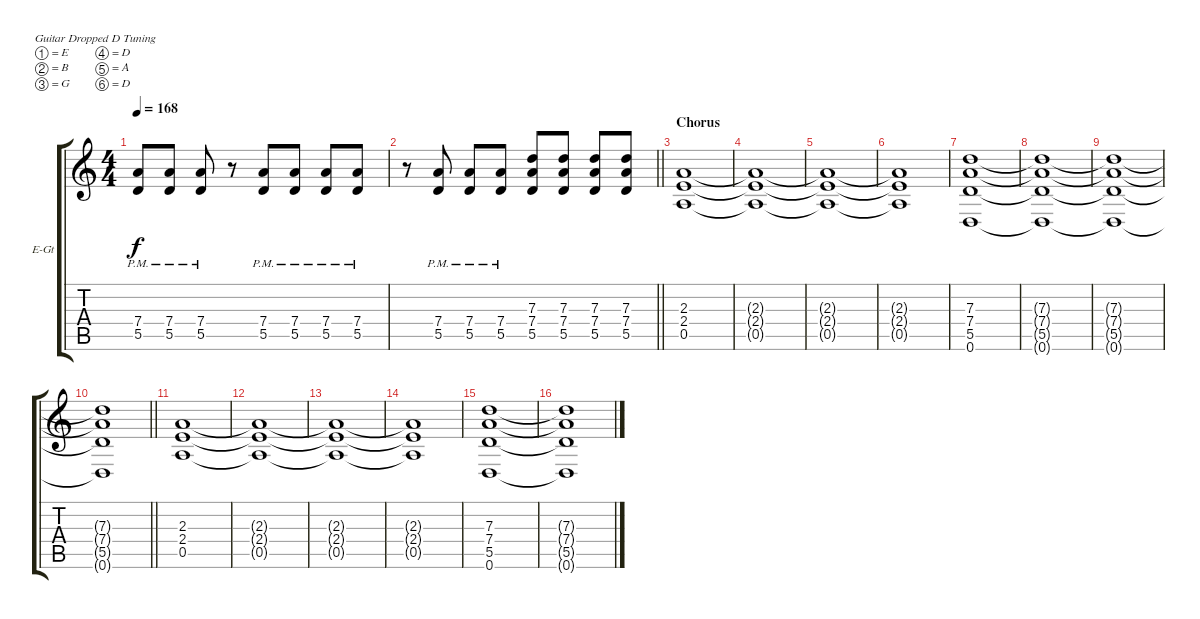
\bracketExtendMode groupsimilarinstruments
\firstSystemTrackNameOrientation horizontal
\otherSystemsTrackNameOrientation horizontal
\track ("Rhythm" "E-Gt") {instrument distortionguitar}
\staff {score tabs}
\tuning (E4 B3 G3 D3 A2 D2)
\ts (4 4)
\tempo 168
\clef g2
\ks c
(7.4{pm} 5.5{pm}).8{dy f} (7.4{pm} 5.5{pm}).8 (7.4{pm} 5.5{pm}).8 r.8 (7.4{pm} 5.5{pm}).8 (7.4{pm} 5.5{pm}).8 (7.4{pm} 5.5{pm}).8 (7.4{pm} 5.5{pm}).8 |
\barLineRight lightlight
r.8 (7.4{pm} 5.5{pm}).8 (7.4{pm} 5.5{pm}).8 (7.4{pm} 5.5{pm}).8 (7.3 7.4 5.5).8 (7.3 7.4 5.5).8 (7.3 7.4 5.5).8 (7.3 7.4 5.5).8 |
\section ("" "Chorus")
(2.3 2.4 0.5).1 |
(2.3{t} 2.4{t} 0.5{t}).1 |
(2.3{t} 2.4{t} 0.5{t}).1 |
(2.3{t} 2.4{t} 0.5{t}).1 |
(7.3 7.4 5.5 0.6).1 |
(7.3{t} 7.4{t} 5.5{t} 0.6{t}).1 |
(7.3{t} 7.4{t} 5.5{t} 0.6{t}).1 |
\barLineRight lightlight
(7.3{t} 7.4{t} 5.5{t} 0.6{t}).1 |
\section ("" "")
(2.3 2.4 0.5).1 |
(2.3{t} 2.4{t} 0.5{t}).1 |
(2.3{t} 2.4{t} 0.5{t}).1 |
(2.3{t} 2.4{t} 0.5{t}).1 |
(7.3 7.4 5.5 0.6).1 |
(7.3{t} 7.4{t} 5.5{t} 0.6{t}).1
